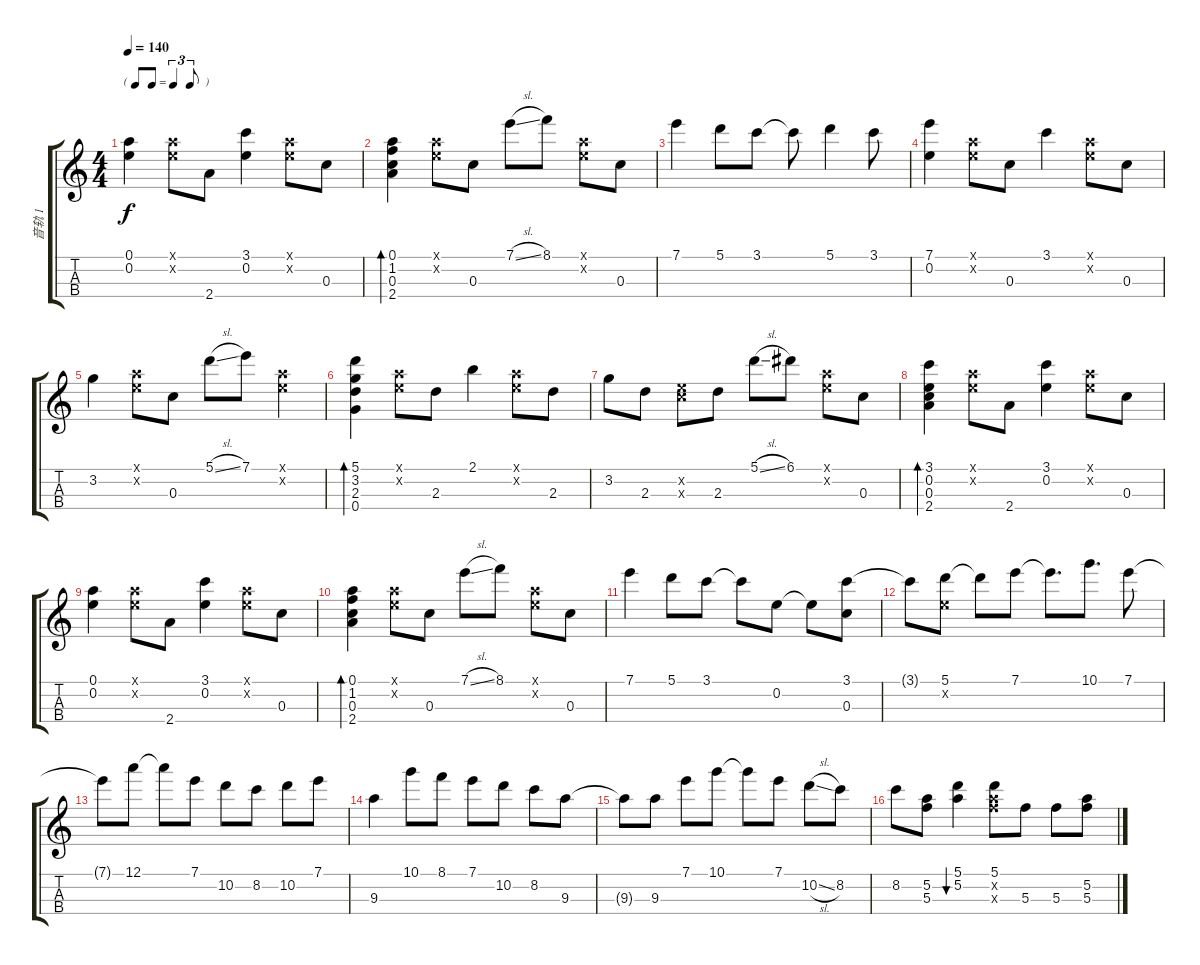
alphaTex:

\track ("音轨 1" "音轨 1") {instrument acousticguitarsteel}
\staff {score tabs}
\tuning (A4 E4 C4 G3) {hide}
\ts (4 4)
\tf triplet8th
\tempo 140
\clef g2
\ks c
(0.1 0.2).4{dy f} (0.1{x} 0.2{x}).8 2.4.8 (3.1 0.2).4 (0.1{x} 0.2{x}).8 0.3.8 |
(0.1 1.2 0.3 2.4).4{bd 60} (0.1{x} 0.2{x}).8 0.3.8 7.1{sl}.8 8.1.8 (0.1{x} 0.2{x}).8 0.3.8 |
7.1.4 5.1.8 3.1.8 3.1{t}.8 5.1.4 3.1.8 |
(7.1 0.2).4 (0.1{x} 0.2{x}).8 0.3.8 3.1.4 (0.1{x} 0.2{x}).8 0.3.8 |
3.2.4 (0.1{x} 0.2{x}).8 0.3.8 5.1{sl}.8 7.1.8 (0.1{x} 0.2{x}).4 |
(5.1 3.2 2.3 0.4).4{bd 60} (0.1{x} 0.2{x}).8 2.3.8 2.1.4 (0.1{x} 0.2{x}).8 2.3.8 |
3.2.8 2.3.8 (0.2{x} 0.3{x}).8 2.3.8 5.1{sl}.8 6.1.8 (0.1{x} 0.2{x}).8 0.3.8 |
(3.1 0.2 0.3 2.4).4{bd 60} (0.1{x} 0.2{x}).8 2.4.8 (3.1 0.2).4 (0.1{x} 0.2{x}).8 0.3.8 |
(0.1 0.2).4 (0.1{x} 0.2{x}).8 2.4.8 (3.1 0.2).4 (0.1{x} 0.2{x}).8 0.3.8 |
(0.1 1.2 0.3 2.4).4{bd 60} (0.1{x} 0.2{x}).8 0.3.8 7.1{sl}.8 8.1.8 (0.1{x} 0.2{x}).8 0.3.8 |
7.1.4 5.1.8 3.1.8 3.1{t}.8 0.2.8 0.2{t}.8 (3.1 0.3).8 |
3.1{t}.8 (5.1 0.2{x}).8 5.1{t}.8 7.1.8 7.1{t}.8{d} 10.1.8{d} 7.1.8 |
7.1{t}.8 12.1.8 12.1{t}.8 7.1.8 10.2.8 8.2.8 10.2.8 7.1.8 |
9.3.4 10.1.8 8.1.8 7.1.8 10.2.8 8.2.8 9.3.8 |
9.3{t}.8 9.3.8 7.1.8 10.1.8 10.1{t}.8 7.1.8 10.2{sl}.8 8.2.8 |
8.2.8 (5.2 5.3).8 (5.1 5.2).4{bu 60} (5.1 5.2{x} 5.3{x}).8 5.3.8 5.3.8 (5.2 5.3).8
